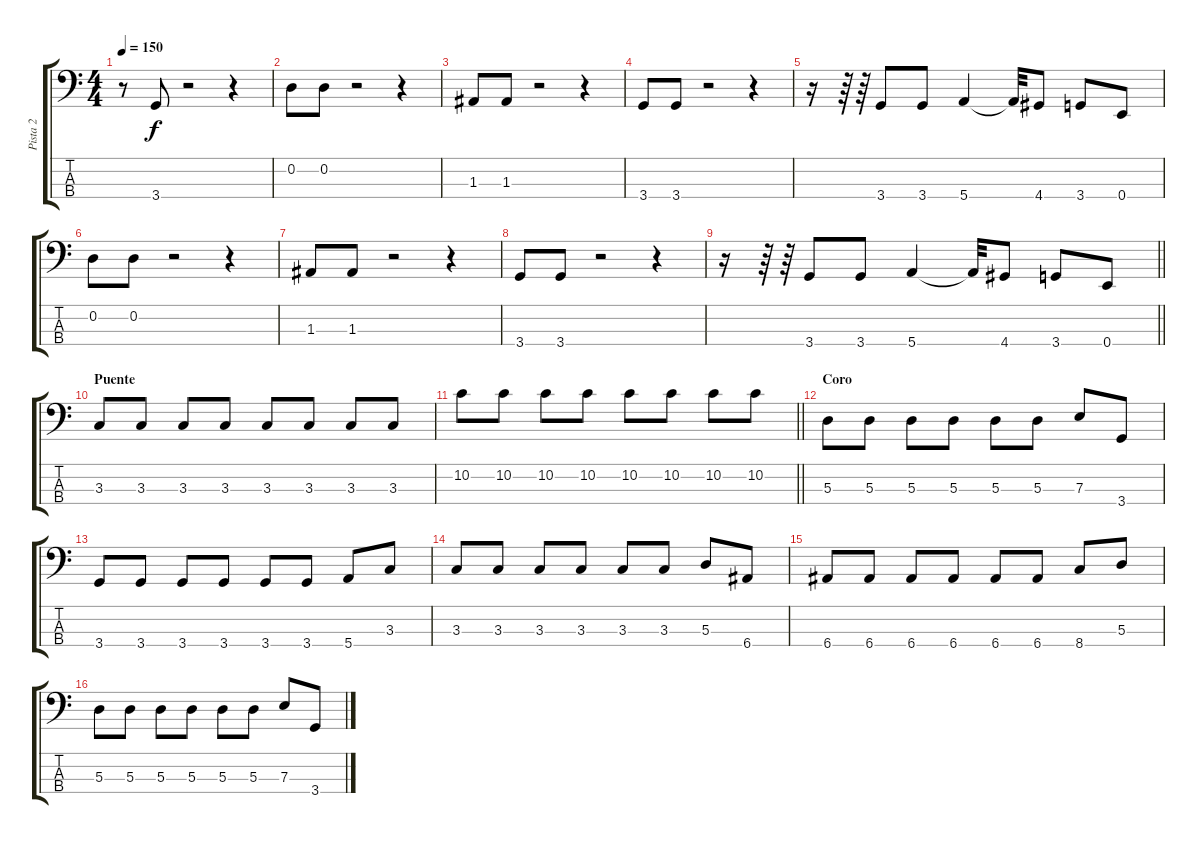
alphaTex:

\track ("Pista 2" "Pista 2") {instrument electricbassfinger}
\staff {score tabs}
\tuning (G2 D2 A1 E1) {hide}
\ts (4 4)
\tempo 150
\clef f4
\ks c
r.8{dy f} 3.4.8 r.2 r.4 |
0.2.8 0.2.8 r.2 r.4 |
1.3.8 1.3.8 r.2 r.4 |
3.4.8 3.4.8 r.2 r.4 |
r.16 r.64 r.64 3.4.8 3.4.8 5.4.4 5.4{t}.32 4.4.8 3.4.8 0.4.8 |
0.2.8 0.2.8 r.2 r.4 |
1.3.8 1.3.8 r.2 r.4 |
3.4.8 3.4.8 r.2 r.4 |
\barLineRight lightlight
r.16 r.64 r.64 3.4.8 3.4.8 5.4.4 5.4{t}.32 4.4.8 3.4.8 0.4.8 |
\section ("" "Puente")
3.3.8 3.3.8 3.3.8 3.3.8 3.3.8 3.3.8 3.3.8 3.3.8 |
\barLineRight lightlight
10.2.8 10.2.8 10.2.8 10.2.8 10.2.8 10.2.8 10.2.8 10.2.8 |
\section ("" "Coro")
5.3.8 5.3.8 5.3.8 5.3.8 5.3.8 5.3.8 7.3.8 3.4.8 |
3.4.8 3.4.8 3.4.8 3.4.8 3.4.8 3.4.8 5.4.8 3.3.8 |
3.3.8 3.3.8 3.3.8 3.3.8 3.3.8 3.3.8 5.3.8 6.4.8 |
6.4.8 6.4.8 6.4.8 6.4.8 6.4.8 6.4.8 8.4.8 5.3.8 |
5.3.8 5.3.8 5.3.8 5.3.8 5.3.8 5.3.8 7.3.8 3.4.8
